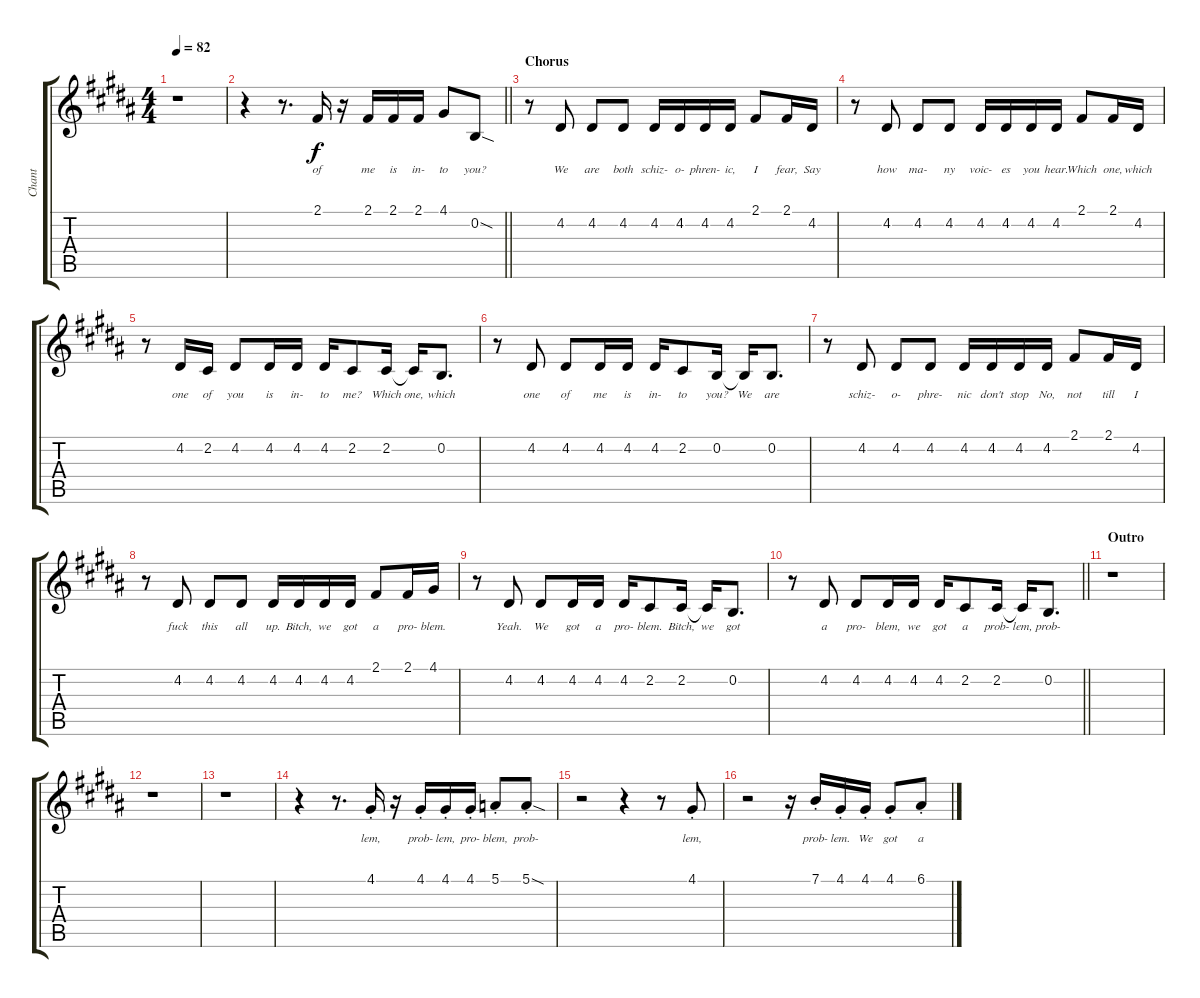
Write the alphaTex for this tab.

\track ("Chant" "Chant") {instrument trumpet}
\staff {score tabs}
\tuning (E4 B3 G3 D3 A2 E2) {hide}
\ts (4 4)
\tempo 82
\clef g2
\ks b
r.1{dy f} |
\barLineRight lightlight
r.4 r.8{d} 2.1.16{lyrics (0 "of") lyrics (1 "") lyrics (2 "") lyrics (3 "") lyrics (4 "")} r.16 2.1.16{lyrics (0 "me") lyrics (1 "") lyrics (2 "") lyrics (3 "") lyrics (4 "")} 2.1.16{lyrics (0 "is") lyrics (1 "") lyrics (2 "") lyrics (3 "") lyrics (4 "")} 2.1.16{lyrics (0 "in-") lyrics (1 "") lyrics (2 "") lyrics (3 "") lyrics (4 "")} 4.1.8{lyrics (0 "to") lyrics (1 "") lyrics (2 "") lyrics (3 "") lyrics (4 "")} 0.2{sod}.8{lyrics (0 "you?") lyrics (1 "") lyrics (2 "") lyrics (3 "") lyrics (4 "")} |
\section ("" "Chorus")
r.8 4.2.8{lyrics (0 "We") lyrics (1 "") lyrics (2 "") lyrics (3 "") lyrics (4 "")} 4.2.8{lyrics (0 "are") lyrics (1 "") lyrics (2 "") lyrics (3 "") lyrics (4 "")} 4.2.8{lyrics (0 "both") lyrics (1 "") lyrics (2 "") lyrics (3 "") lyrics (4 "")} 4.2.16{lyrics (0 "schiz-") lyrics (1 "") lyrics (2 "") lyrics (3 "") lyrics (4 "")} 4.2.16{lyrics (0 "o-") lyrics (1 "") lyrics (2 "") lyrics (3 "") lyrics (4 "")} 4.2.16{lyrics (0 "phren-") lyrics (1 "") lyrics (2 "") lyrics (3 "") lyrics (4 "")} 4.2.16{lyrics (0 "ic,") lyrics (1 "") lyrics (2 "") lyrics (3 "") lyrics (4 "")} 2.1.8{lyrics (0 "I") lyrics (1 "") lyrics (2 "") lyrics (3 "") lyrics (4 "")} 2.1.16{lyrics (0 "fear,") lyrics (1 "") lyrics (2 "") lyrics (3 "") lyrics (4 "")} 4.2.16{lyrics (0 "Say") lyrics (1 "") lyrics (2 "") lyrics (3 "") lyrics (4 "")} |
r.8 4.2.8{lyrics (0 "how") lyrics (1 "") lyrics (2 "") lyrics (3 "") lyrics (4 "")} 4.2.8{lyrics (0 "ma-") lyrics (1 "") lyrics (2 "") lyrics (3 "") lyrics (4 "")} 4.2.8{lyrics (0 "ny") lyrics (1 "") lyrics (2 "") lyrics (3 "") lyrics (4 "")} 4.2.16{lyrics (0 "voic-") lyrics (1 "") lyrics (2 "") lyrics (3 "") lyrics (4 "")} 4.2.16{lyrics (0 "es") lyrics (1 "") lyrics (2 "") lyrics (3 "") lyrics (4 "")} 4.2.16{lyrics (0 "you") lyrics (1 "") lyrics (2 "") lyrics (3 "") lyrics (4 "")} 4.2.16{lyrics (0 "hear.") lyrics (1 "") lyrics (2 "") lyrics (3 "") lyrics (4 "")} 2.1.8{lyrics (0 "Which") lyrics (1 "") lyrics (2 "") lyrics (3 "") lyrics (4 "")} 2.1.16{lyrics (0 "one,") lyrics (1 "") lyrics (2 "") lyrics (3 "") lyrics (4 "")} 4.2.16{lyrics (0 "which") lyrics (1 "") lyrics (2 "") lyrics (3 "") lyrics (4 "")} |
r.8 4.2.16{lyrics (0 "one") lyrics (1 "") lyrics (2 "") lyrics (3 "") lyrics (4 "")} 2.2.16{lyrics (0 "of") lyrics (1 "") lyrics (2 "") lyrics (3 "") lyrics (4 "")} 4.2.8{lyrics (0 "you") lyrics (1 "") lyrics (2 "") lyrics (3 "") lyrics (4 "")} 4.2.16{lyrics (0 "is") lyrics (1 "") lyrics (2 "") lyrics (3 "") lyrics (4 "")} 4.2.16{lyrics (0 "in-") lyrics (1 "") lyrics (2 "") lyrics (3 "") lyrics (4 "")} 4.2.16{lyrics (0 "to") lyrics (1 "") lyrics (2 "") lyrics (3 "") lyrics (4 "")} 2.2.8{lyrics (0 "me?") lyrics (1 "") lyrics (2 "") lyrics (3 "") lyrics (4 "")} 2.2.16{lyrics (0 "Which") lyrics (1 "") lyrics (2 "") lyrics (3 "") lyrics (4 "")} 2.2{t}.16{lyrics (0 "one,") lyrics (1 "") lyrics (2 "") lyrics (3 "") lyrics (4 "")} 0.2.8{d lyrics (0 "which") lyrics (1 "") lyrics (2 "") lyrics (3 "") lyrics (4 "")} |
r.8 4.2.8{lyrics (0 "one") lyrics (1 "") lyrics (2 "") lyrics (3 "") lyrics (4 "")} 4.2.8{lyrics (0 "of") lyrics (1 "") lyrics (2 "") lyrics (3 "") lyrics (4 "")} 4.2.16{lyrics (0 "me") lyrics (1 "") lyrics (2 "") lyrics (3 "") lyrics (4 "")} 4.2.16{lyrics (0 "is") lyrics (1 "") lyrics (2 "") lyrics (3 "") lyrics (4 "")} 4.2.16{lyrics (0 "in-") lyrics (1 "") lyrics (2 "") lyrics (3 "") lyrics (4 "")} 2.2.8{lyrics (0 "to") lyrics (1 "") lyrics (2 "") lyrics (3 "") lyrics (4 "")} 0.2.16{lyrics (0 "you?") lyrics (1 "") lyrics (2 "") lyrics (3 "") lyrics (4 "")} 0.2{t}.16{lyrics (0 "We") lyrics (1 "") lyrics (2 "") lyrics (3 "") lyrics (4 "")} 0.2.8{d lyrics (0 "are") lyrics (1 "") lyrics (2 "") lyrics (3 "") lyrics (4 "")} |
r.8 4.2.8{lyrics (0 "schiz-") lyrics (1 "") lyrics (2 "") lyrics (3 "") lyrics (4 "")} 4.2.8{lyrics (0 "o-") lyrics (1 "") lyrics (2 "") lyrics (3 "") lyrics (4 "")} 4.2.8{lyrics (0 "phre-") lyrics (1 "") lyrics (2 "") lyrics (3 "") lyrics (4 "")} 4.2.16{lyrics (0 "nic") lyrics (1 "") lyrics (2 "") lyrics (3 "") lyrics (4 "")} 4.2.16{lyrics (0 "don't") lyrics (1 "") lyrics (2 "") lyrics (3 "") lyrics (4 "")} 4.2.16{lyrics (0 "stop") lyrics (1 "") lyrics (2 "") lyrics (3 "") lyrics (4 "")} 4.2.16{lyrics (0 "No,") lyrics (1 "") lyrics (2 "") lyrics (3 "") lyrics (4 "")} 2.1.8{lyrics (0 "not") lyrics (1 "") lyrics (2 "") lyrics (3 "") lyrics (4 "")} 2.1.16{lyrics (0 "till") lyrics (1 "") lyrics (2 "") lyrics (3 "") lyrics (4 "")} 4.2.16{lyrics (0 "I") lyrics (1 "") lyrics (2 "") lyrics (3 "") lyrics (4 "")} |
r.8 4.2.8{lyrics (0 "fuck") lyrics (1 "") lyrics (2 "") lyrics (3 "") lyrics (4 "")} 4.2.8{lyrics (0 "this") lyrics (1 "") lyrics (2 "") lyrics (3 "") lyrics (4 "")} 4.2.8{lyrics (0 "all") lyrics (1 "") lyrics (2 "") lyrics (3 "") lyrics (4 "")} 4.2.16{lyrics (0 "up.") lyrics (1 "") lyrics (2 "") lyrics (3 "") lyrics (4 "")} 4.2.16{lyrics (0 "Bitch,") lyrics (1 "") lyrics (2 "") lyrics (3 "") lyrics (4 "")} 4.2.16{lyrics (0 "we") lyrics (1 "") lyrics (2 "") lyrics (3 "") lyrics (4 "")} 4.2.16{lyrics (0 "got") lyrics (1 "") lyrics (2 "") lyrics (3 "") lyrics (4 "")} 2.1.8{lyrics (0 "a") lyrics (1 "") lyrics (2 "") lyrics (3 "") lyrics (4 "")} 2.1.16{lyrics (0 "pro-") lyrics (1 "") lyrics (2 "") lyrics (3 "") lyrics (4 "")} 4.1.16{lyrics (0 "blem.") lyrics (1 "") lyrics (2 "") lyrics (3 "") lyrics (4 "")} |
r.8 4.2.8{lyrics (0 "Yeah.") lyrics (1 "") lyrics (2 "") lyrics (3 "") lyrics (4 "")} 4.2.8{lyrics (0 "We") lyrics (1 "") lyrics (2 "") lyrics (3 "") lyrics (4 "")} 4.2.16{lyrics (0 "got") lyrics (1 "") lyrics (2 "") lyrics (3 "") lyrics (4 "")} 4.2.16{lyrics (0 "a") lyrics (1 "") lyrics (2 "") lyrics (3 "") lyrics (4 "")} 4.2.16{lyrics (0 "pro-") lyrics (1 "") lyrics (2 "") lyrics (3 "") lyrics (4 "")} 2.2.8{lyrics (0 "blem.") lyrics (1 "") lyrics (2 "") lyrics (3 "") lyrics (4 "")} 2.2.16{lyrics (0 "Bitch,") lyrics (1 "") lyrics (2 "") lyrics (3 "") lyrics (4 "")} 2.2{t}.16{lyrics (0 "we") lyrics (1 "") lyrics (2 "") lyrics (3 "") lyrics (4 "")} 0.2.8{d lyrics (0 "got") lyrics (1 "") lyrics (2 "") lyrics (3 "") lyrics (4 "")} |
\barLineRight lightlight
r.8 4.2.8{lyrics (0 "a") lyrics (1 "") lyrics (2 "") lyrics (3 "") lyrics (4 "")} 4.2.8{lyrics (0 "pro-") lyrics (1 "") lyrics (2 "") lyrics (3 "") lyrics (4 "")} 4.2.16{lyrics (0 "blem,") lyrics (1 "") lyrics (2 "") lyrics (3 "") lyrics (4 "")} 4.2.16{lyrics (0 "we") lyrics (1 "") lyrics (2 "") lyrics (3 "") lyrics (4 "")} 4.2.16{lyrics (0 "got") lyrics (1 "") lyrics (2 "") lyrics (3 "") lyrics (4 "")} 2.2.8{lyrics (0 "a") lyrics (1 "") lyrics (2 "") lyrics (3 "") lyrics (4 "")} 2.2.16{lyrics (0 "prob-") lyrics (1 "") lyrics (2 "") lyrics (3 "") lyrics (4 "")} 2.2{t}.16{lyrics (0 "lem,") lyrics (1 "") lyrics (2 "") lyrics (3 "") lyrics (4 "")} 0.2.8{d lyrics (0 "prob-") lyrics (1 "") lyrics (2 "") lyrics (3 "") lyrics (4 "")} |
\section ("" "Outro")
r.1 |
r.1 |
r.1 |
r.4 r.8{d} 4.1{st}.16{lyrics (0 "lem,") lyrics (1 "") lyrics (2 "") lyrics (3 "") lyrics (4 "")} r.16 4.1{st}.16{lyrics (0 "prob-") lyrics (1 "") lyrics (2 "") lyrics (3 "") lyrics (4 "")} 4.1{st}.16{lyrics (0 "lem,") lyrics (1 "") lyrics (2 "") lyrics (3 "") lyrics (4 "")} 4.1{st}.16{lyrics (0 "pro-") lyrics (1 "") lyrics (2 "") lyrics (3 "") lyrics (4 "")} 5.1{st}.8{lyrics (0 "blem,") lyrics (1 "") lyrics (2 "") lyrics (3 "") lyrics (4 "")} 5.1{sod st}.8{lyrics (0 "prob-") lyrics (1 "") lyrics (2 "") lyrics (3 "") lyrics (4 "")} |
r.2 r.4 r.8 4.1{st}.8{lyrics (0 "lem,") lyrics (1 "") lyrics (2 "") lyrics (3 "") lyrics (4 "")} |
r.2 r.16 7.1{st}.16{lyrics (0 "prob-") lyrics (1 "") lyrics (2 "") lyrics (3 "") lyrics (4 "")} 4.1{st}.16{lyrics (0 "lem.") lyrics (1 "") lyrics (2 "") lyrics (3 "") lyrics (4 "")} 4.1{st}.16{lyrics (0 "We") lyrics (1 "") lyrics (2 "") lyrics (3 "") lyrics (4 "")} 4.1{st}.8{lyrics (0 "got") lyrics (1 "") lyrics (2 "") lyrics (3 "") lyrics (4 "")} 6.1{st}.8{lyrics (0 "a") lyrics (1 "") lyrics (2 "") lyrics (3 "") lyrics (4 "")}
